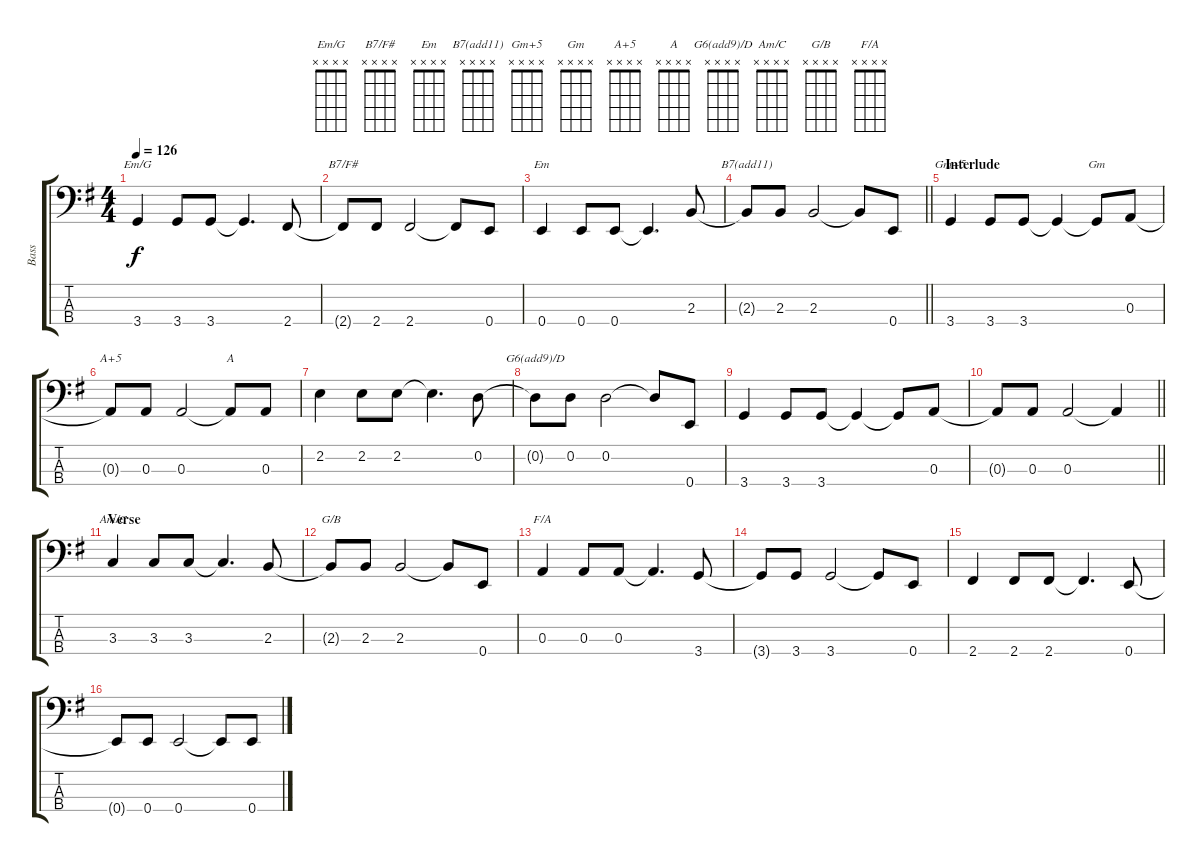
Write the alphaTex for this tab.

\track ("Bass" "Bass") {instrument electricbassfinger}
\staff {score tabs}
\tuning (G2 D2 A1 E1) {hide}
\chord ("Em/G" x x x x)
\chord ("B7/F#" x x x x)
\chord ("Em" x x x x)
\chord ("B7(add11)" x x x x)
\chord ("Gm+5" x x x x)
\chord ("Gm" x x x x)
\chord ("A+5" x x x x)
\chord ("A" x x x x)
\chord ("G6(add9)/D" x x x x)
\chord ("Am/C" x x x x)
\chord ("G/B" x x x x)
\chord ("F/A" x x x x)
\ts (4 4)
\tempo 126
\clef f4
\ks eminor
3.4.4{ch "Em/G" dy f} 3.4.8 3.4.8 3.4{t}.4{d} 2.4.8 |
2.4{t}.8{ch "B7/F#"} 2.4.8 2.4.2 2.4{t}.8 0.4.8 |
0.4.4{ch "Em"} 0.4.8 0.4.8 0.4{t}.4{d} 2.3.8 |
\barLineRight lightlight
2.3{t}.8{ch "B7(add11)"} 2.3.8 2.3.2 2.3{t}.8 0.4.8 |
\section ("" "Interlude")
3.4.4{ch "Gm+5"} 3.4.8 3.4.8 3.4{t}.4 3.4{t}.8{ch "Gm"} 0.3.8 |
0.3{t}.8{ch "A+5"} 0.3.8 0.3.2 0.3{t}.8{ch "A"} 0.3.8 |
2.2.4 2.2.8 2.2.8 2.2{t}.4{d} 0.2.8 |
0.2{t}.8{ch "G6(add9)/D"} 0.2.8 0.2.2 0.2{t}.8 0.4.8 |
3.4.4 3.4.8 3.4.8 3.4{t}.4 3.4{t}.8 0.3.8 |
\barLineRight lightlight
0.3{t}.8 0.3.8 0.3.2 0.3{t}.4 |
\section ("" "Verse")
3.3.4{ch "Am/C"} 3.3.8 3.3.8 3.3{t}.4{d} 2.3.8 |
2.3{t}.8{ch "G/B"} 2.3.8 2.3.2 2.3{t}.8 0.4.8 |
0.3.4{ch "F/A"} 0.3.8 0.3.8 0.3{t}.4{d} 3.4.8 |
3.4{t}.8 3.4.8 3.4.2 3.4{t}.8 0.4.8 |
2.4.4 2.4.8 2.4.8 2.4{t}.4{d} 0.4.8 |
0.4{t}.8 0.4.8 0.4.2 0.4{t}.8 0.4.8
